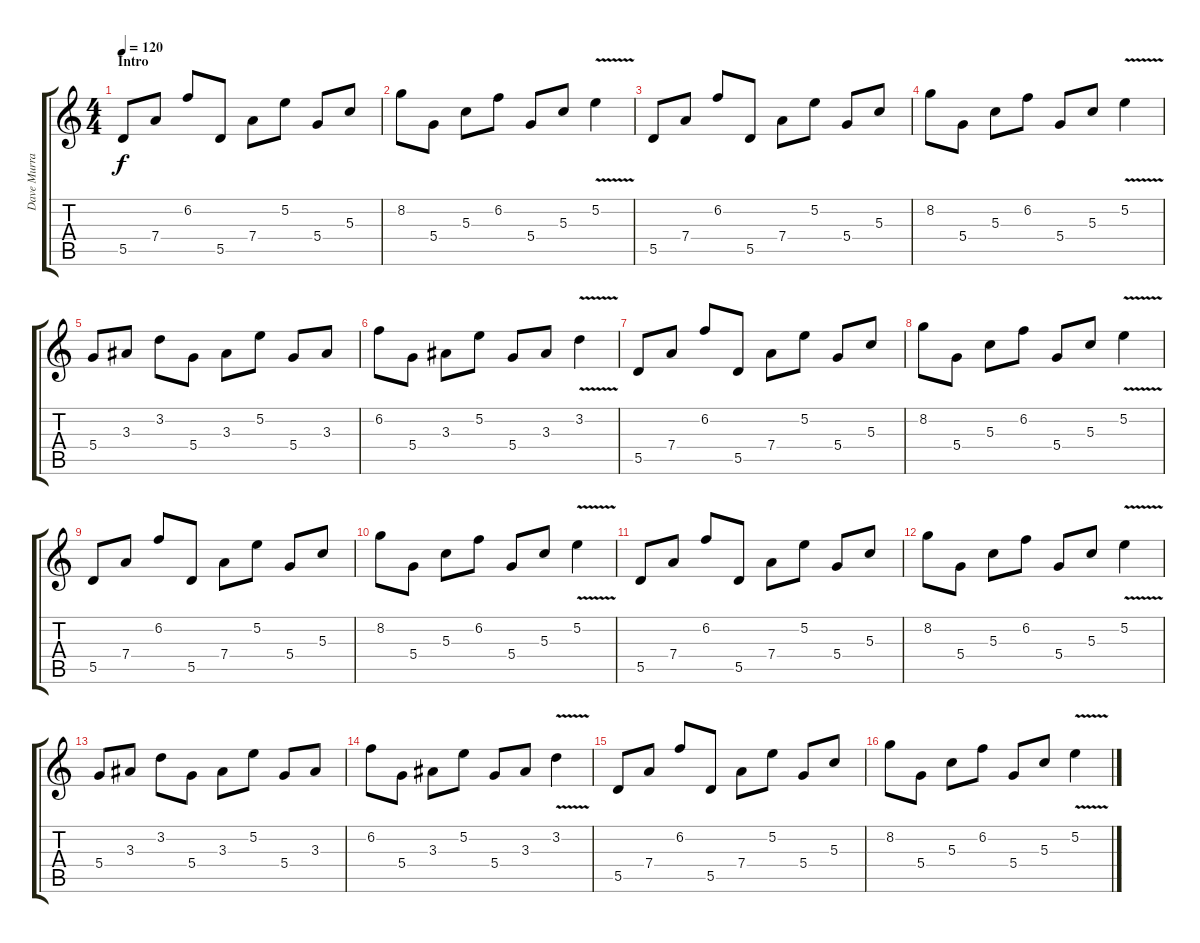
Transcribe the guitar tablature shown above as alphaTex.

\track ("Dave Murray (Guitar 1)" "Dave Murra") {instrument electricguitarclean}
\staff {score tabs}
\tuning (E4 B3 G3 D3 A2 E2) {hide}
\ts (4 4)
\section ("" "Intro")
\tempo 120
\clef g2
\ks c
5.5.8{dy f instrument electricguitarclean} 7.4.8 6.2.8 5.5.8 7.4.8 5.2.8 5.4.8 5.3.8 |
8.2.8 5.4.8 5.3.8 6.2.8 5.4.8 5.3.8 5.2{v}.4 |
5.5.8 7.4.8 6.2.8 5.5.8 7.4.8 5.2.8 5.4.8 5.3.8 |
8.2.8 5.4.8 5.3.8 6.2.8 5.4.8 5.3.8 5.2{v}.4 |
5.4.8 3.3.8 3.2.8 5.4.8 3.3.8 5.2.8 5.4.8 3.3.8 |
6.2.8 5.4.8 3.3.8 5.2.8 5.4.8 3.3.8 3.2{v}.4 |
5.5.8 7.4.8 6.2.8 5.5.8 7.4.8 5.2.8 5.4.8 5.3.8 |
8.2.8 5.4.8 5.3.8 6.2.8 5.4.8 5.3.8 5.2{v}.4 |
5.5.8 7.4.8 6.2.8 5.5.8 7.4.8 5.2.8 5.4.8 5.3.8 |
8.2.8 5.4.8 5.3.8 6.2.8 5.4.8 5.3.8 5.2{v}.4 |
5.5.8 7.4.8 6.2.8 5.5.8 7.4.8 5.2.8 5.4.8 5.3.8 |
8.2.8 5.4.8 5.3.8 6.2.8 5.4.8 5.3.8 5.2{v}.4 |
5.4.8 3.3.8 3.2.8 5.4.8 3.3.8 5.2.8 5.4.8 3.3.8 |
6.2.8 5.4.8 3.3.8 5.2.8 5.4.8 3.3.8 3.2{v}.4 |
5.5.8 7.4.8 6.2.8 5.5.8 7.4.8 5.2.8 5.4.8 5.3.8 |
8.2.8 5.4.8 5.3.8 6.2.8 5.4.8 5.3.8 5.2{v}.4
